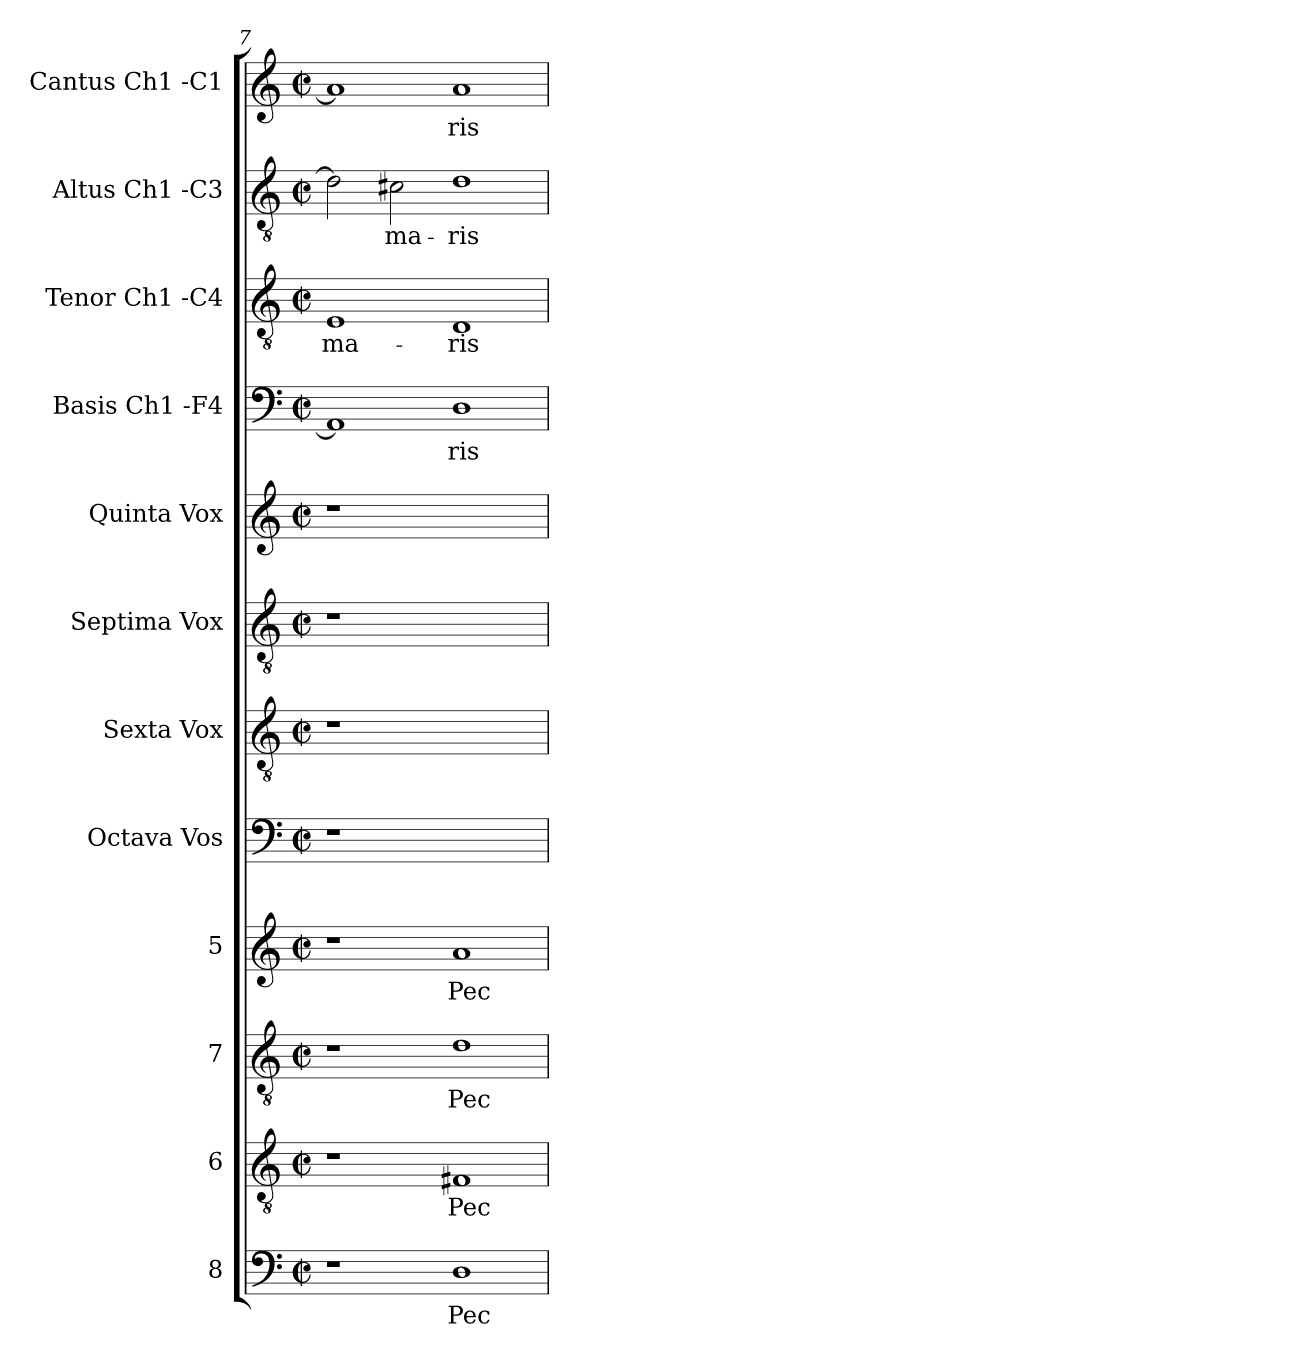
**kern	**text	**kern	**text	**kern	**text	**kern	**text	**kern	**kern	**kern	**kern	**kern	**text	**kern	**text	**kern	**text	**kern	**text
*part12	*part12	*part11	*part11	*part10	*part10	*part9	*part9	*part8	*part7	*part6	*part5	*part4	*part4	*part3	*part3	*part2	*part2	*part1	*part1
*staff12	*staff12	*staff11	*staff11	*staff10	*staff10	*staff9	*staff9	*staff8	*staff7	*staff6	*staff5	*staff4	*staff4	*staff3	*staff3	*staff2	*staff2	*staff1	*staff1
*I"8	*	*I"6	*	*I"7	*	*I"5	*	*I"Octava  Vos	*I"Sexta  Vox	*I"Septima  Vox	*I"Quinta  Vox	*I"Basis  Ch1 -F4	*	*I"Tenor  Ch1 -C4	*	*I"Altus  Ch1 -C3	*	*I"Cantus  Ch1 -C1	*
*	*	*	*	*	*	*	*	*	*	*	*	*I'B	*	*I'T	*	*I'A	*	*I'C	*
!!LO:PB:g=z
*clefF4	*	*clefGv2	*	*clefGv2	*	*clefG2	*	*clefF4	*clefGv2	*clefGv2	*clefG2	*clefF4	*	*clefGv2	*	*clefGv2	*	*clefG2	*
*k[]	*	*k[]	*	*k[]	*	*k[]	*	*k[]	*k[]	*k[]	*k[]	*k[]	*	*k[]	*	*k[]	*	*k[]	*
*C:	*	*C:	*	*C:	*	*C:	*	*C:	*C:	*C:	*C:	*C:	*	*C:	*	*C:	*	*C:	*
*M2/2	*	*M2/2	*	*M2/2	*	*M2/2	*	*M2/2	*M2/2	*M2/2	*M2/2	*M2/2	*	*M2/2	*	*M2/2	*	*M2/2	*
*met(c|)	*	*met(c|)	*	*met(c|)	*	*met(c|)	*	*met(c|)	*met(c|)	*met(c|)	*met(c|)	*met(c|)	*	*met(c|)	*	*met(c|)	*	*met(c|)	*
=7	=7	=7	=7	=7	=7	=7	=7	=7	=7	=7	=7	=7	=7	=7	=7	=7	=7	=7	=7
!	!	!	!	!	!	!	!	!	!	!	!	!	!LO:LY:b:cj	!	!LO:LY:b:cj	!	!LO:LY:b:cj	!	!LO:LY:b:cj
1r	.	1r	.	1r	.	1r	.	1r	1r	1r	1r	1AA]	--	1E	ma-	2d\]	.	1a]	--
!	!	!	!	!	!	!	!	!	!	!	!	!	!	!	!	!	!LO:LY:b:cj	!	!
.	.	.	.	.	.	.	.	.	.	.	.	.	.	.	.	2c#X\	ma-	.	.
!	!LO:LY:b:cj	!	!LO:LY:b:cj	!	!LO:LY:b:cj	!	!LO:LY:b:cj	!	!	!	!	!	!LO:LY:b:cj	!	!LO:LY:b:cj	!	!LO:LY:b:cj	!	!LO:LY:b:cj
1D	Pec-	1F#X	Pec-	1d	Pec-	1a	Pec-	1ryy	1ryy	1ryy	1ryy	1D	-ris	1D	-ris	1d	-ris	1a	-ris
=	=	=	=	=	=	=	=	=	=	=	=	=	=	=	=	=	=	=	=
*-	*-	*-	*-	*-	*-	*-	*-	*-	*-	*-	*-	*-	*-	*-	*-	*-	*-	*-	*-
